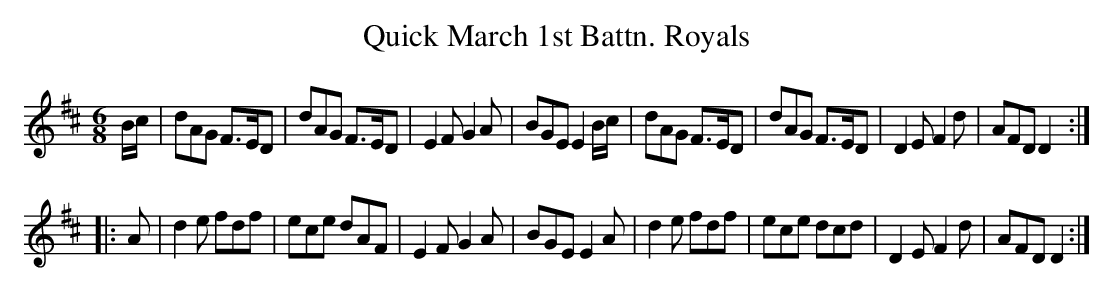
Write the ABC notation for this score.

X:1
T:Quick March 1st Battn. Royals
M:6/8
K:D major
B/c/|\
dAG F>ED| dAG F>ED| E2F G2A| BGE E2B/c/|\
dAG F>ED| dAG F>ED| D2E F2d| AFD D2::
A|\
d2e fdf| ece dAF| E2F G2A| BGE E2A|\
d2e fdf| ece dcd| D2E F2d| AFD D2:|
